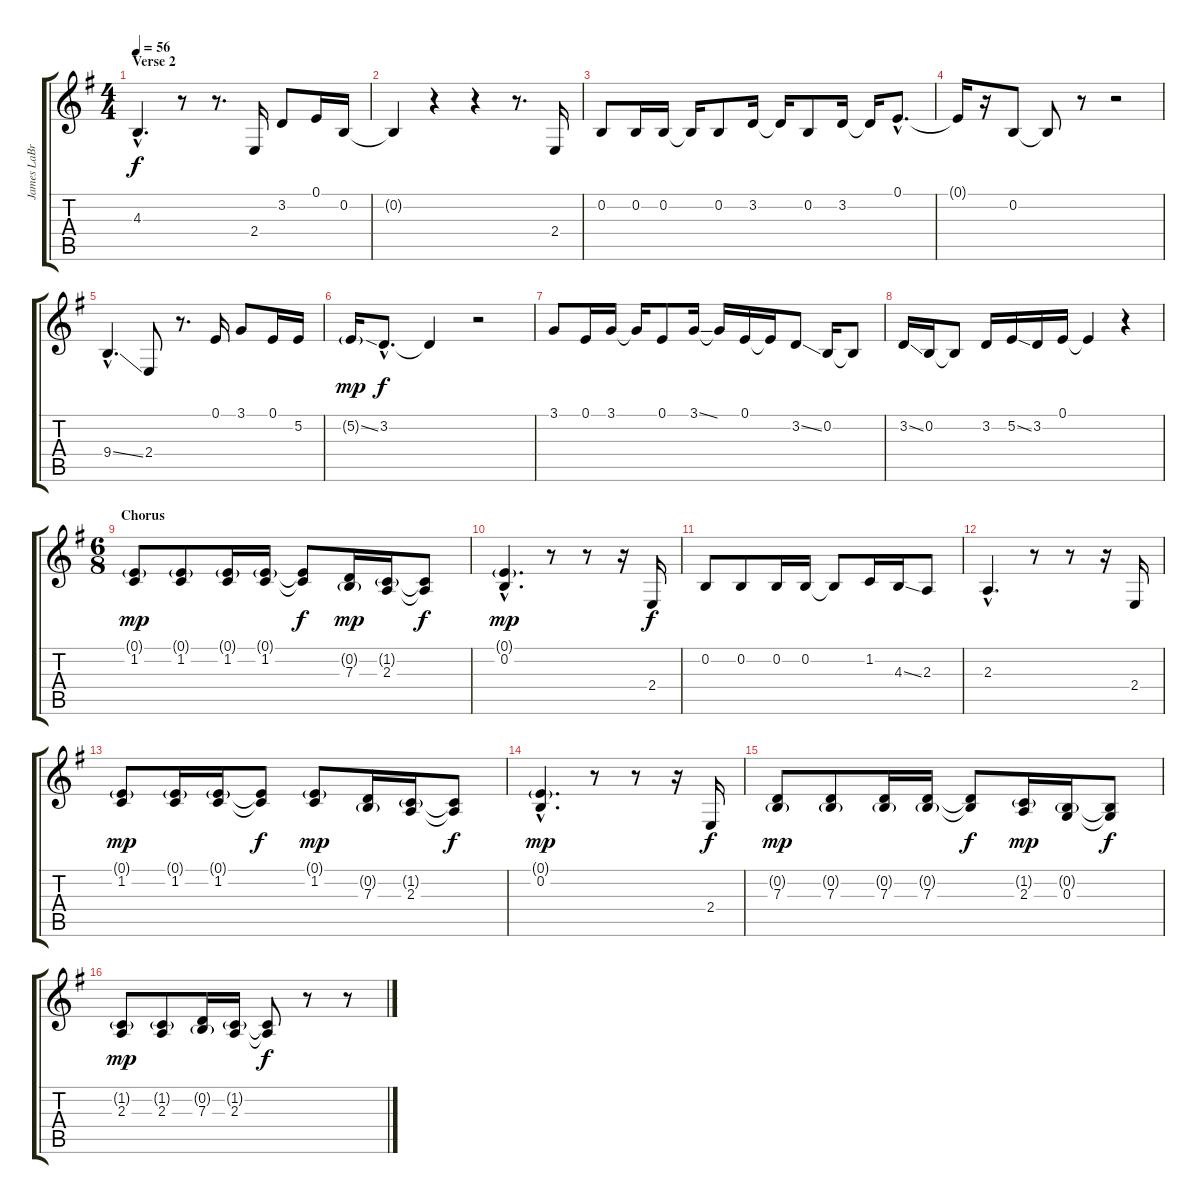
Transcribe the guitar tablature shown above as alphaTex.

\track ("James LaBrie" "James LaBr") {instrument lead6voice}
\staff {score tabs}
\tuning (E4 B3 G3 D3 A2 E2) {hide}
\ts (4 4)
\section ("" "Verse 2")
\tempo 56
\clef g2
\ks g
4.3{hac}.4{d dy f} r.8 r.8{d} 2.4.16 3.2.8 0.1.16 0.2.16 |
0.2{t}.4 r.4 r.4 r.8{d} 2.4.16 |
0.2.8 0.2.16 0.2.16 0.2{t}.16 0.2.8 3.2.16 3.2{t}.16 0.2.8 3.2.16 3.2{t}.16 0.1{hac}.8{d} |
0.1{t}.16 r.16 0.2.8 0.2{t}.8 r.8 r.2 |
9.4{ss hac}.4{d} 2.4.8 r.8{d} 0.1.16 3.1.8 0.1.16 5.2.16 |
5.2{ss g}.16{dy mp} 3.2{hac}.8{d dy f} 3.2{t}.4 r.2 |
3.1.8 0.1.16 3.1.16 3.1{t}.16 0.1.8 3.1{ss}.16 3.1{t}.16 0.1.16 0.1{t}.16 3.2{ss}.8 0.2.16 0.2{t}.8 |
3.2{ss}.16 0.2.16 0.2{t}.8 3.2.16 5.2{ss}.16 3.2.16 0.1.16 0.1{t}.4 r.4 |
\ts (6 8)
\section ("" "Chorus")
(0.1{g} 1.2).8{dy mp} (0.1{g} 1.2).8 (0.1{g} 1.2).16 (0.1{g} 1.2).16 (0.1{t} 1.2{t}).8{dy f} (0.2{g} 7.3).16{dy mp} (1.2{g} 2.3).16 (1.2{t} 2.3{t}).8{dy f} |
(0.1{g hac} 0.2{hac}).4{d dy mp} r.8 r.8 r.16 2.4.16{dy f} |
0.2.8 0.2.8 0.2.16 0.2.16 0.2{t}.8 1.2.16 4.3{ss}.16 2.3.8 |
2.3{hac}.4{d} r.8 r.8 r.16 2.4.16 |
(0.1{g} 1.2).8{dy mp} (0.1{g} 1.2).16 (0.1{g} 1.2).16 (0.1{t} 1.2{t}).8{dy f} (0.1{g} 1.2).8{dy mp} (0.2{g} 7.3).16 (1.2{g} 2.3).16 (1.2{t} 2.3{t}).8{dy f} |
(0.1{g hac} 0.2{hac}).4{d dy mp} r.8 r.8 r.16 2.4.16{dy f} |
(0.2{g} 7.3).8{dy mp} (0.2{g} 7.3).8 (0.2{g} 7.3).16 (0.2{g} 7.3).16 (0.2{t} 7.3{t}).8{dy f} (1.2{g} 2.3).16{dy mp} (0.2{g} 0.3).16 (0.2{t} 0.3{t}).8{dy f} |
(1.2{g} 2.3).8{dy mp} (1.2{g} 2.3).8 (0.2{g} 7.3).16 (1.2{g} 2.3).16 (1.2{t} 2.3{t}).8{dy f} r.8 r.8
